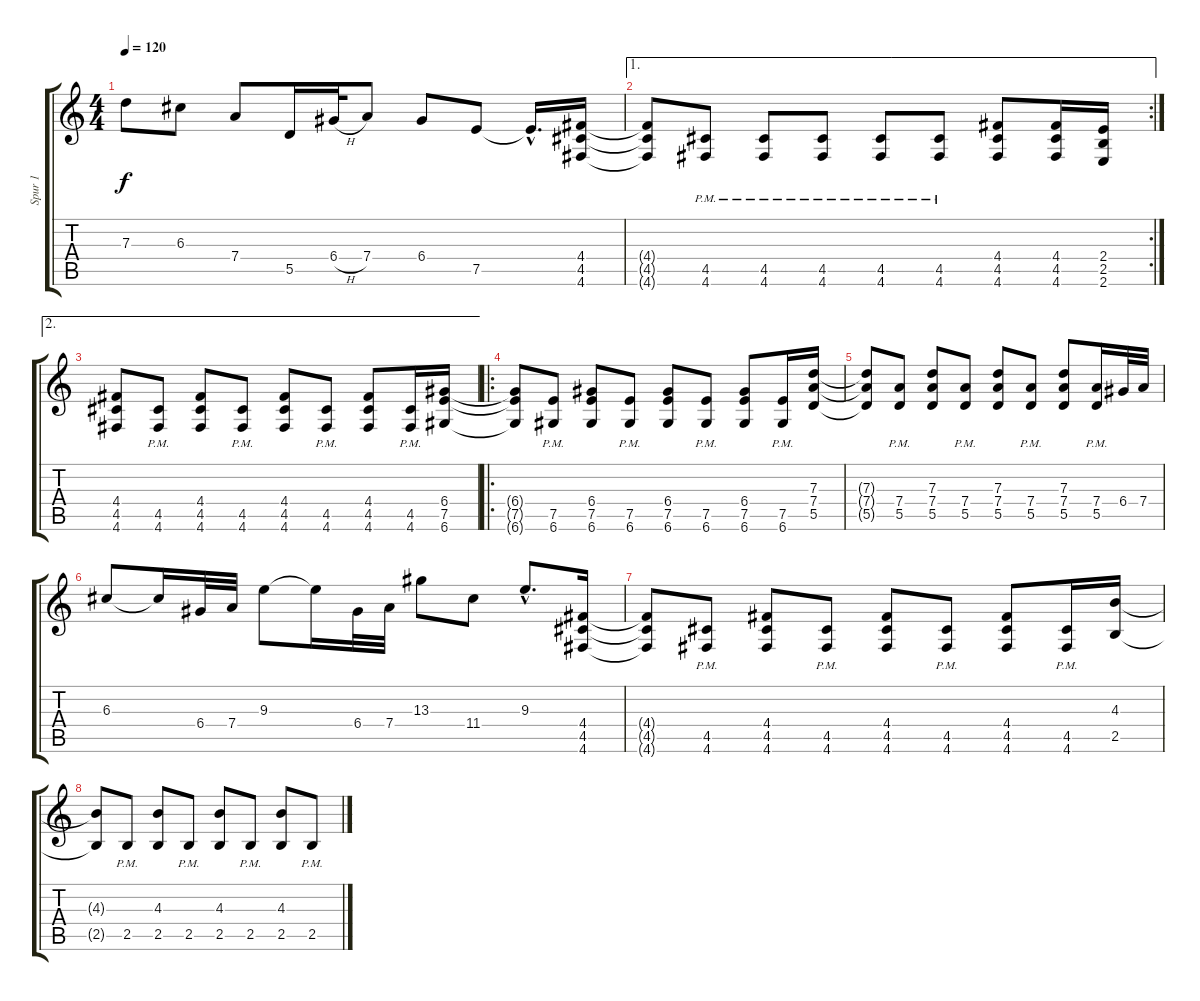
\track ("Spur 1" "Spur 1") {instrument distortionguitar}
\staff {score tabs}
\tuning (E4 B3 G3 D3 A2 D2) {hide}
\ts (4 4)
\tempo 120
\clef g2
\ks c
7.3{t}.8{dy f} 6.3.8 7.4.8 5.5.16 6.4{h}.32 7.4.8 6.4.8 7.5.8 7.5{hac t}.16{d} (4.4 4.5 4.6).16 |
\ae 1
\rc 2
(4.4{t} 4.5{t} 4.6{t}).8 (4.5{pm} 4.6{pm}).8 (4.5{pm} 4.6{pm}).8 (4.5{pm} 4.6{pm}).8 (4.5{pm} 4.6{pm}).8 (4.5{pm} 4.6{pm}).8 (4.4 4.5 4.6).8 (4.4 4.5 4.6).16 (2.4 2.5 2.6).16 |
\ae 2
(4.4 4.5 4.6).8 (4.5{pm} 4.6{pm}).8 (4.4 4.5 4.6).8 (4.5{pm} 4.6{pm}).8 (4.4 4.5 4.6).8 (4.5{pm} 4.6{pm}).8 (4.4 4.5 4.6).8 (4.5{pm} 4.6{pm}).16 (6.4 7.5 6.6).16 |
\ro
(6.4{t} 7.5{t} 6.6{t}).8 (7.5{pm} 6.6{pm}).8 (6.4 7.5 6.6).8 (7.5{pm} 6.6{pm}).8 (6.4 7.5 6.6).8 (7.5{pm} 6.6{pm}).8 (6.4 7.5 6.6).8 (7.5{pm} 6.6{pm}).16 (7.3 7.4 5.5).16 |
(7.3{t} 7.4{t} 5.5{t}).8 (7.4{pm} 5.5{pm}).8 (7.3 7.4 5.5).8 (7.4{pm} 5.5{pm}).8 (7.3 7.4 5.5).8 (7.4{pm} 5.5{pm}).8 (7.3 7.4 5.5).8 (7.4{pm} 5.5).16 6.4.32 7.4.32 |
6.3.8 6.3{t}.16 6.4.32 7.4.32 9.3.8 9.3{t}.16 6.4.32 7.4.32 13.3.8 11.4.8 9.3{hac}.8{d} (4.4 4.5 4.6).16 |
(4.4{t} 4.5{t} 4.6{t}).8 (4.5{pm} 4.6{pm}).8 (4.4 4.5 4.6).8 (4.5{pm} 4.6{pm}).8 (4.4 4.5 4.6).8 (4.5{pm} 4.6{pm}).8 (4.4 4.5 4.6).8 (4.5{pm} 4.6{pm}).16 (4.3 2.5).16 |
(4.3{t} 2.5{t}).8 2.5{pm}.8 (4.3 2.5).8 2.5{pm}.8 (4.3 2.5).8 2.5{pm}.8 (4.3 2.5).8 2.5{pm}.8
